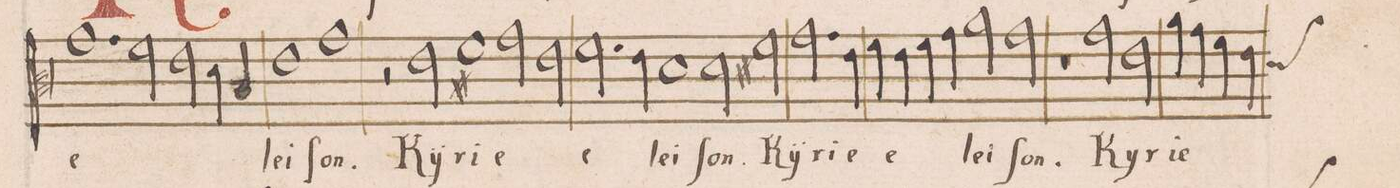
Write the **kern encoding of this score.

**kern	**text
*I"DISCANTVS	*
*clefC3	*
*k[]	*
*met(C|)	*
*M2/1	*
1.g	e-
2f\	.
=9-	=9-
2e\	.
4d\	.
4B/	.
1e	-lei-
=10-	=10-
1g	-ſon.
2r	.
2e\	Kÿ-
=11-	=11-
1f#X	-ri-
2g\	-e
2e\	.
=12	=12
2.f\	e-
4e\	.
1d	-lei-
=13-	=13-
2d\	-ſon.
2f#X\	Kÿ-
2.g\	-ri-
4e\	-e
=14	=14
4f\	e-
4e\	.
4f\	.
4g\	.
2a\	-lei-
2g\	-ſon.
=15	=15
1r	.
2g\	Ky-
2e\	-ri-
=16	=16
4a\	-e
4g\	.
4f\	.
4e\	.
*custos:d	*
*-	*-
